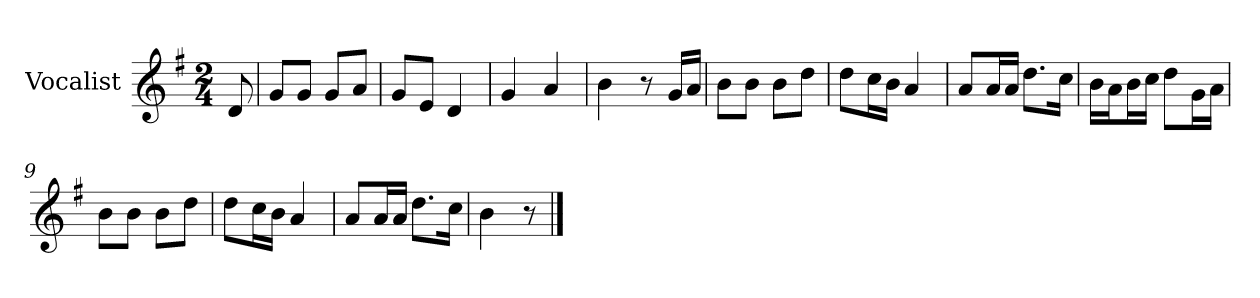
**kern
*part1
*staff1
*I"Vocalist
*k[f#]
*G:
*M2/4
=
8d
=1
8gL
8gJ
8gL
8aJ
=2
8gL
8eJ
4d
=3
4g
4a
=4
4b
8r
16gLL
16aJJ
=5
8bL
8bJ
8bL
8ddJ
=6
8ddL
16ccL
16bJJ
4a
=7
8aL
16aL
16aJJ
8.ddL
16ccJk
=8
16bLL
16aJ
16bL
16ccJJ
8ddL
16gL
16aJJ
=9
8bL
8bJ
8bL
8ddJ
=10
8ddL
16ccL
16bJJ
4a
=11
8aL
16aL
16aJJ
8.ddL
16ccJk
=12
4b
8r
==
*-
